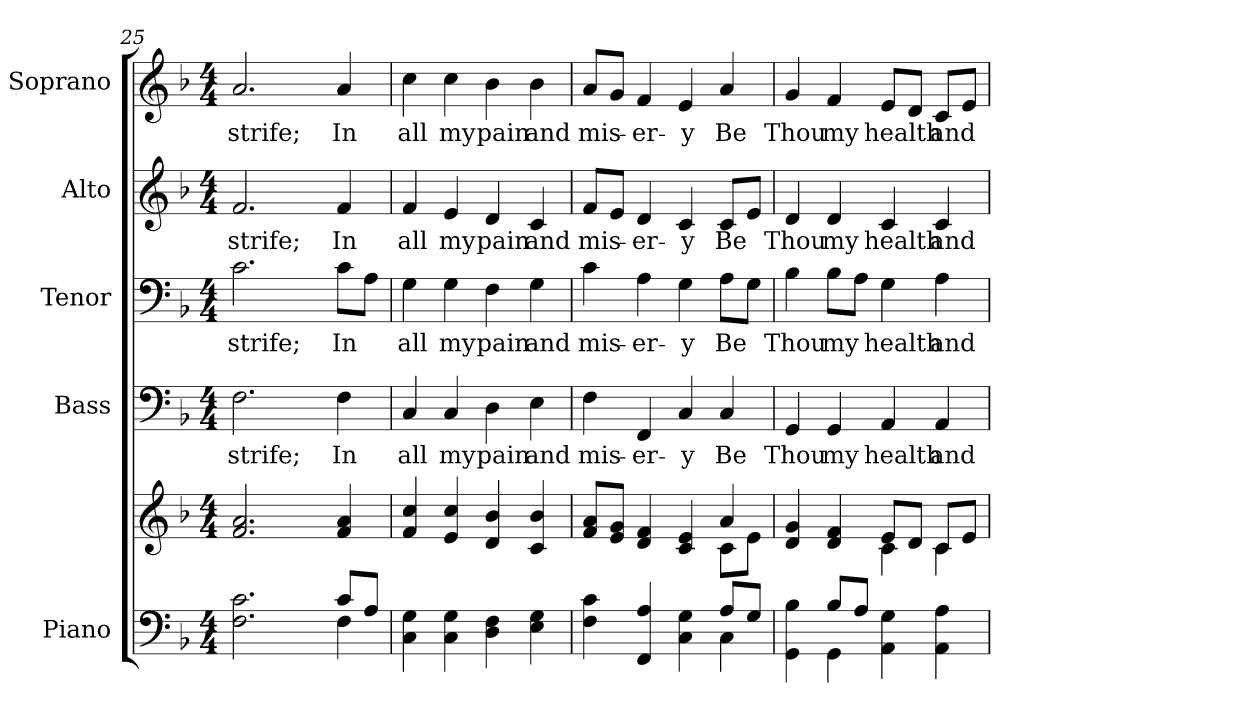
**kern	**kern	**kern	**text	**kern	**text	**kern	**text	**kern	**text
*part5	*part5	*part4	*part4	*part3	*part3	*part2	*part2	*part1	*part1
*staff6	*staff5	*staff4	*staff4	*staff3	*staff3	*staff2	*staff2	*staff1	*staff1
*I"Piano	*	*I"Bass	*	*I"Tenor	*	*I"Alto	*	*I"Soprano	*
*I'Pno.	*	*I'B.	*	*I'T.	*	*I'A.	*	*I'S.	*
!!LO:PB:g=z
*clefF4	*clefG2	*clefF4	*	*clefF4	*	*clefG2	*	*clefG2	*
*k[b-]	*k[b-]	*k[b-]	*	*k[b-]	*	*k[b-]	*	*k[b-]	*
*F:	*F:	*F:	*	*F:	*	*F:	*	*F:	*
*M4/4	*M4/4	*M4/4	*	*M4/4	*	*M4/4	*	*M4/4	*
=25	=25	=25	=25	=25	=25	=25	=25	=25	=25
*^	*	*	*	*	*	*	*	*	*
!	!	!	!	!LO:LY:b:color=#000000	!	!	!	!	!	!
!	!	!	!	!	!	!LO:LY:b:color=#000000	!	!	!	!
!	!	!	!	!	!	!	!	!LO:LY:b:color=#000000	!	!
!	!	!	!	!	!	!	!	!	!	!LO:LY:b:color=#000000
2.Fi\ 2.ci	2ryy	2.fi/ 2.ai	2.Fi\	strife;	2.ci\	strife;	2.fi/	strife;	2.ai/	strife;
.	4ryy	.	.	.	.	.	.	.	.	.
!	!	!	!	!LO:LY:b:color=#000000	!	!	!	!	!	!
!	!	!	!	!	!	!LO:LY:b:color=#000000	!	!	!	!
!	!	!	!	!	!	!	!	!LO:LY:b:color=#000000	!	!
!	!	!	!	!	!	!	!	!	!	!LO:LY:b:color=#000000
8ci/L	4Fi\	4fi/ 4ai	4Fi\	In	8ci\L	In	4fi/	In	4ai/	In
8Ai/J	.	.	.	.	8Ai\J	.	.	.	.	.
*v	*v	*	*	*	*	*	*	*	*	*
=26	=26	=26	=26	=26	=26	=26	=26	=26	=26
!	!	!	!LO:LY:b:color=#000000	!	!	!	!	!	!
!	!	!	!	!	!LO:LY:b:color=#000000	!	!	!	!
!	!	!	!	!	!	!	!LO:LY:b:color=#000000	!	!
!	!	!	!	!	!	!	!	!	!LO:LY:b:color=#000000
4Ci\ 4Gi	4fi/ 4cci	4Ci/	all	4Gi\	all	4fi/	all	4cci\	all
!	!	!	!LO:LY:b:color=#000000	!	!	!	!	!	!
!	!	!	!	!	!LO:LY:b:color=#000000	!	!	!	!
!	!	!	!	!	!	!	!LO:LY:b:color=#000000	!	!
!	!	!	!	!	!	!	!	!	!LO:LY:b:color=#000000
4Ci\ 4Gi	4ei/ 4cci	4Ci/	my	4Gi\	my	4ei/	my	4cci\	my
!	!	!	!LO:LY:b:color=#000000	!	!	!	!	!	!
!	!	!	!	!	!LO:LY:b:color=#000000	!	!	!	!
!	!	!	!	!	!	!	!LO:LY:b:color=#000000	!	!
!	!	!	!	!	!	!	!	!	!LO:LY:b:color=#000000
4Di\ 4Fi	4di/ 4b-i	4Di\	pain	4Fi\	pain	4di/	pain	4b-i\	pain
!	!	!	!LO:LY:b:color=#000000	!	!	!	!	!	!
!	!	!	!	!	!LO:LY:b:color=#000000	!	!	!	!
!	!	!	!	!	!	!	!LO:LY:b:color=#000000	!	!
!	!	!	!	!	!	!	!	!	!LO:LY:b:color=#000000
4Ei\ 4Gi	4ci/ 4b-i	4Ei\	and	4Gi\	and	4ci/	and	4b-i\	and
!!LO:PB:g=z
=27	=27	=27	=27	=27	=27	=27	=27	=27	=27
*^	*^	*	*	*	*	*	*	*	*
!	!	!	!	!	!LO:LY:b:color=#000000	!	!	!	!	!	!
!	!	!	!	!	!	!	!LO:LY:b:color=#000000	!	!	!	!
!	!	!	!	!	!	!	!	!	!LO:LY:b:color=#000000	!	!
!	!	!	!	!	!	!	!	!	!	!	!LO:LY:b:color=#000000
4Fi\ 4ci	2ryy	8fi/ 8aiL	2ryy	4Fi\	mis-	4ci\	mis-	8fi/L	mis-	8ai/L	mis-
.	.	8ei/ 8giJ	.	.	.	.	.	8ei/J	.	8gi/J	.
!	!	!	!	!	!LO:LY:b:color=#000000	!	!	!	!	!	!
!	!	!	!	!	!	!	!LO:LY:b:color=#000000	!	!	!	!
!	!	!	!	!	!	!	!	!	!LO:LY:b:color=#000000	!	!
!	!	!	!	!	!	!	!	!	!	!	!LO:LY:b:color=#000000
4FFi/ 4Ai	.	4di/ 4fi	.	4FFi/	-er-	4Ai\	-er-	4di/	-er-	4fi/	-er-
!	!	!	!	!	!LO:LY:b:color=#000000	!	!	!	!	!	!
!	!	!	!	!	!	!	!LO:LY:b:color=#000000	!	!	!	!
!	!	!	!	!	!	!	!	!	!LO:LY:b:color=#000000	!	!
!	!	!	!	!	!	!	!	!	!	!	!LO:LY:b:color=#000000
4Ci\ 4Gi	4ryy	4ci/ 4ei	4ryy	4Ci/	-y	4Gi\	-y	4ci/	-y	4ei/	-y
!	!	!	!	!	!LO:LY:b:color=#000000	!	!	!	!	!	!
!	!	!	!	!	!	!	!LO:LY:b:color=#000000	!	!	!	!
!	!	!	!	!	!	!	!	!	!LO:LY:b:color=#000000	!	!
!	!	!	!	!	!	!	!	!	!	!	!LO:LY:b:color=#000000
8Ai/L	4Ci\	4ai/	8ci\L	4Ci/	Be	8Ai\L	Be	8ci/L	Be	4ai/	Be
8Gi/J	.	.	8ei\J	.	.	8Gi\J	.	8ei/J	.	.	.
=28	=28	=28	=28	=28	=28	=28	=28	=28	=28	=28	=28
!	!	!	!	!	!LO:LY:b:color=#000000	!	!	!	!	!	!
!	!	!	!	!	!	!	!LO:LY:b:color=#000000	!	!	!	!
!	!	!	!	!	!	!	!	!	!LO:LY:b:color=#000000	!	!
!	!	!	!	!	!	!	!	!	!	!	!LO:LY:b:color=#000000
4GGi\ 4B-i	4ryy	4di/ 4gi	2ryy	4GGi/	Thou	4B-i\	Thou	4di/	Thou	4gi/	Thou
!	!	!	!	!	!LO:LY:b:color=#000000	!	!	!	!	!	!
!	!	!	!	!	!	!	!LO:LY:b:color=#000000	!	!	!	!
!	!	!	!	!	!	!	!	!	!LO:LY:b:color=#000000	!	!
!	!	!	!	!	!	!	!	!	!	!	!LO:LY:b:color=#000000
8B-i/L	4GGi\	4di/ 4fi	.	4GGi/	my	8B-i\L	my	4di/	my	4fi/	my
8Ai/J	.	.	.	.	.	8Ai\J	.	.	.	.	.
!	!	!	!	!	!LO:LY:b:color=#000000	!	!	!	!	!	!
!	!	!	!	!	!	!	!LO:LY:b:color=#000000	!	!	!	!
!	!	!	!	!	!	!	!	!	!LO:LY:b:color=#000000	!	!
!	!	!	!	!	!	!	!	!	!	!	!LO:LY:b:color=#000000
4AAi\ 4Gi	2ryy	8ei/L	4ci\	4AAi/	health	4Gi\	health	4ci/	health	8ei/L	health
.	.	8di/J	.	.	.	.	.	.	.	8di/J	.
!	!	!	!	!	!LO:LY:b:color=#000000	!	!	!	!	!	!
!	!	!	!	!	!	!	!LO:LY:b:color=#000000	!	!	!	!
!	!	!	!	!	!	!	!	!	!LO:LY:b:color=#000000	!	!
!	!	!	!	!	!	!	!	!	!	!	!LO:LY:b:color=#000000
4AAi\ 4Ai	.	8ci/L	4ci\	4AAi/	and	4Ai\	and	4ci/	and	8ci/L	and
.	.	8ei/J	.	.	.	.	.	.	.	8ei/J	.
*v	*v	*	*	*	*	*	*	*	*	*	*
*	*v	*v	*	*	*	*	*	*	*	*
=	=	=	=	=	=	=	=	=	=
*-	*-	*-	*-	*-	*-	*-	*-	*-	*-
